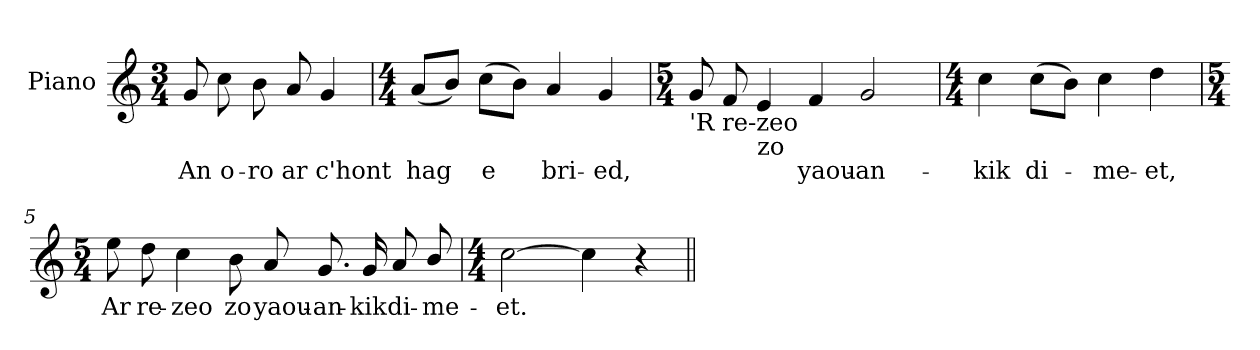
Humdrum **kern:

**kern	**text
*part1	*part1
*staff1	*staff1
*I"Piano	*
*I'Pno	*
*clefG2	*
*k[]	*
*M3/4	*
=1	=1
*^	*
8g/	8ryy	An
4rddyy	8cc\	o-
.	8b\	-ro
8a/	4.ryy	ar
4g/	.	c'hont
*v	*v	*
=2	=2
*M4/4	*
(<8a/L	hag
8b/J)	.
(>8cc\L	e
8b\J)	.
4a/	bri-
4g/	-ed,
=3	=3
*M5/4	*
!LO:TX:b:t='R re-zeo	!
8g/	.
8f/	.
!LO:TX:b:t=zo	!
4e/	.
4f/	yaou-
2g/	-an-
=4	=4
*M4/4	*
4cc\	-kik
(>8cc\L	di-
8b\J)	.
4cc\	-me-
4dd\	-et,
=5	=5
*M5/4	*
8ee\	Ar
8dd\	re-
4cc\	-zeo
8b\	zo
8a/	yaou-
8.g/	-an-
16g/	-kik
8a/	di-
8b/	-me-
=6	=6
*M4/4	*
[2cc\	-et.
4cc\]	.
4r	.
=||	=||
*-	*-
